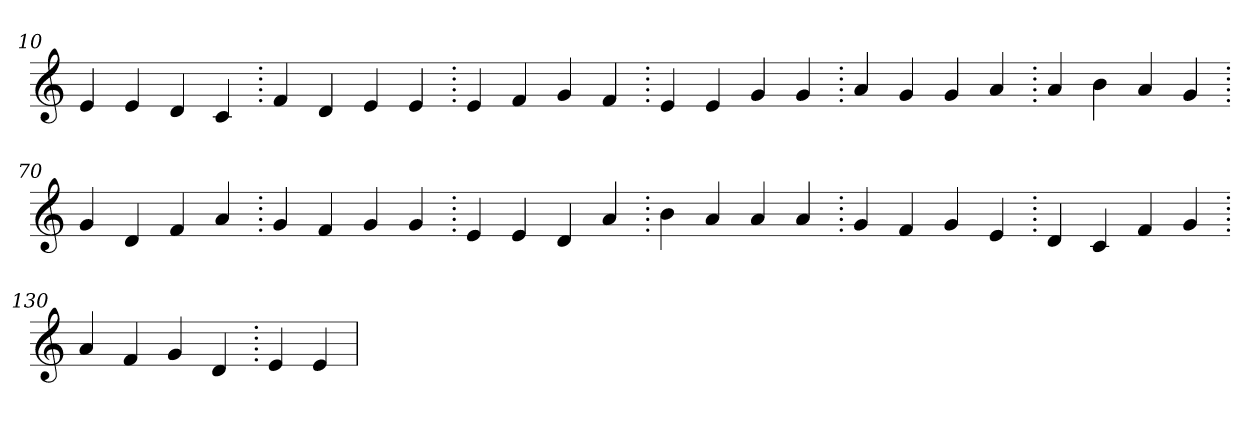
**kern
*part1
*staff1
*clefG2
=10.
4e
4e
4d
4c
=20.
4f
4d
4e
4e
=30.
4e
4f
4g
4f
=40.
4e
4e
4g
4g
=50.
4a
4g
4g
4a
=60.
4a
4b
4a
4g
=70.
4g
4d
4f
4a
=80.
4g
4f
4g
4g
=90.
4e
4e
4d
4a
=100.
4b
4a
4a
4a
=110.
4g
4f
4g
4e
=120.
4d
4c
4f
4g
=130.
4a
4f
4g
4d
=140.
4e
4e
=
*-
